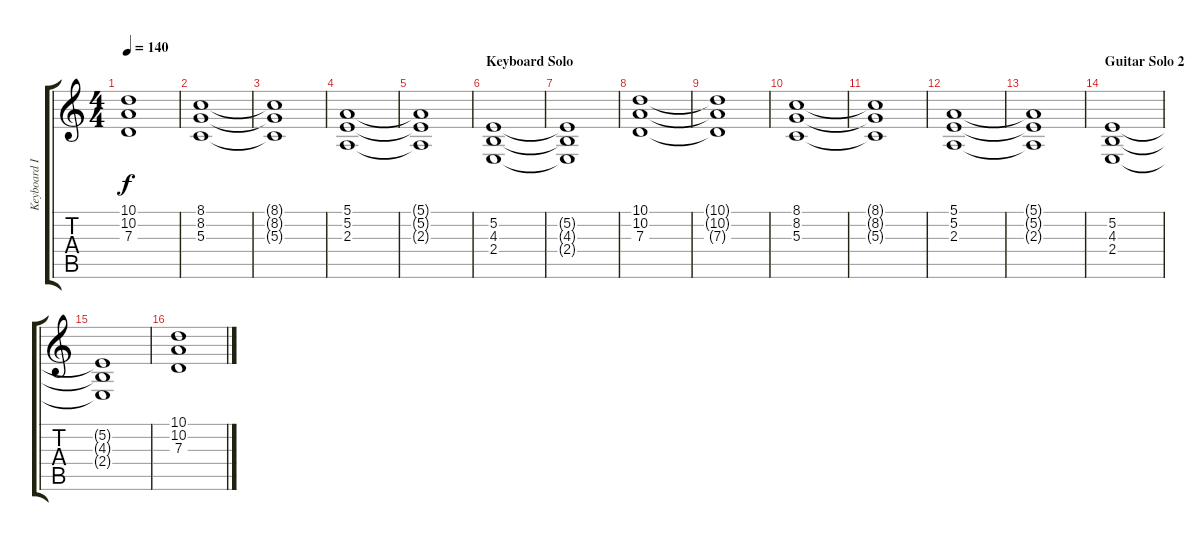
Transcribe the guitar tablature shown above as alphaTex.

\track ("Keyboard I" "Keyboard I") {instrument stringensemble1}
\staff {score tabs}
\tuning (E4 B3 G3 D3 A2 E2) {hide}
\ts (4 4)
\tempo 140
\clef g2
\ks c
(10.1{t} 10.2{t} 7.3{t}).1{dy f} |
(8.1 8.2 5.3).1 |
(8.1{t} 8.2{t} 5.3{t}).1 |
(5.1 5.2 2.3).1 |
(5.1{t} 5.2{t} 2.3{t}).1 |
\section ("" "Keyboard Solo")
(5.2 4.3 2.4).1 |
(5.2{t} 4.3{t} 2.4{t}).1 |
(10.1 10.2 7.3).1 |
(10.1{t} 10.2{t} 7.3{t}).1 |
(8.1 8.2 5.3).1 |
(8.1{t} 8.2{t} 5.3{t}).1 |
(5.1 5.2 2.3).1 |
(5.1{t} 5.2{t} 2.3{t}).1 |
\section ("" "Guitar Solo 2")
(5.2 4.3 2.4).1 |
(5.2{t} 4.3{t} 2.4{t}).1 |
(10.1 10.2 7.3).1
